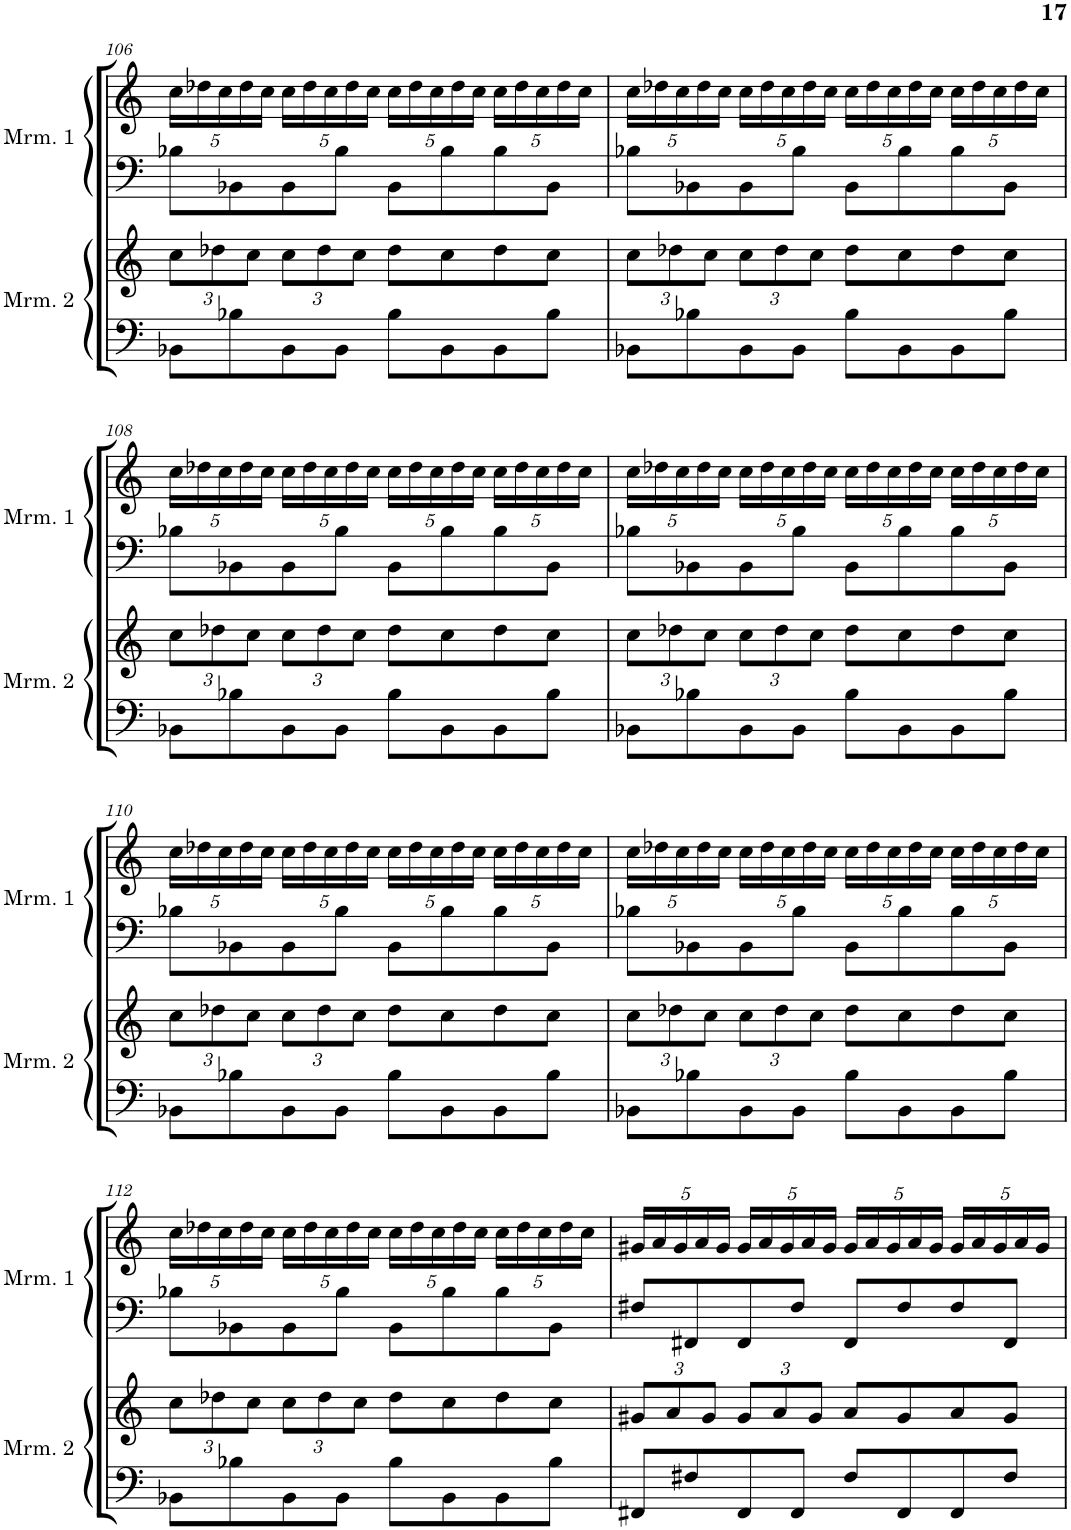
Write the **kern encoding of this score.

**kern	**kern	**kern	**kern
*part4	*part3	*part2	*part1
*staff4	*staff3	*staff2	*staff1
*I"Marimba 2	*I"Marimba 2	*I"Marimba 1	*I"Marimba 1
*I'Mrm. 2	*I'Mrm. 2	*I'Mrm. 1	*I'Mrm. 1
!!LO:PB:g=z
*clefF4	*clefG2	*clefF4	*clefG2
*k[]	*k[]	*k[]	*k[]
*M4/4	*M4/4	*M4/4	*M4/4
*	*Xbrackettup	*	*Xbrackettup
=106	=106	=106	=106
8BB-X\L	12cc\L	8B-X\L	20cc\LL
.	.	.	20dd-X\
.	12dd-X\	.	.
.	.	.	20cc\
8B-X\	.	8BB-X\	.
.	.	.	20dd-\
.	12cc\J	.	.
.	.	.	20cc\JJ
8BB-\	12cc\L	8BB-\	20cc\LL
.	.	.	20dd-\
.	12dd-\	.	.
.	.	.	20cc\
8BB-\J	.	8B-\J	.
.	.	.	20dd-\
.	12cc\J	.	.
.	.	.	20cc\JJ
8B-\L	8dd-\L	8BB-\L	20cc\LL
.	.	.	20dd-\
.	.	.	20cc\
8BB-\	8cc\	8B-\	.
.	.	.	20dd-\
.	.	.	20cc\JJ
8BB-\	8dd-\	8B-\	20cc\LL
.	.	.	20dd-\
.	.	.	20cc\
8B-\J	8cc\J	8BB-\J	.
.	.	.	20dd-\
.	.	.	20cc\JJ
=107	=107	=107	=107
8BB-X\L	12cc\L	8B-X\L	20cc\LL
.	.	.	20dd-X\
.	12dd-X\	.	.
.	.	.	20cc\
8B-X\	.	8BB-X\	.
.	.	.	20dd-\
.	12cc\J	.	.
.	.	.	20cc\JJ
8BB-\	12cc\L	8BB-\	20cc\LL
.	.	.	20dd-\
.	12dd-\	.	.
.	.	.	20cc\
8BB-\J	.	8B-\J	.
.	.	.	20dd-\
.	12cc\J	.	.
.	.	.	20cc\JJ
8B-\L	8dd-\L	8BB-\L	20cc\LL
.	.	.	20dd-\
.	.	.	20cc\
8BB-\	8cc\	8B-\	.
.	.	.	20dd-\
.	.	.	20cc\JJ
8BB-\	8dd-\	8B-\	20cc\LL
.	.	.	20dd-\
.	.	.	20cc\
8B-\J	8cc\J	8BB-\J	.
.	.	.	20dd-\
.	.	.	20cc\JJ
!!LO:LB:g=z
=108	=108	=108	=108
8BB-X\L	12cc\L	8B-X\L	20cc\LL
.	.	.	20dd-X\
.	12dd-X\	.	.
.	.	.	20cc\
8B-X\	.	8BB-X\	.
.	.	.	20dd-\
.	12cc\J	.	.
.	.	.	20cc\JJ
8BB-\	12cc\L	8BB-\	20cc\LL
.	.	.	20dd-\
.	12dd-\	.	.
.	.	.	20cc\
8BB-\J	.	8B-\J	.
.	.	.	20dd-\
.	12cc\J	.	.
.	.	.	20cc\JJ
8B-\L	8dd-\L	8BB-\L	20cc\LL
.	.	.	20dd-\
.	.	.	20cc\
8BB-\	8cc\	8B-\	.
.	.	.	20dd-\
.	.	.	20cc\JJ
8BB-\	8dd-\	8B-\	20cc\LL
.	.	.	20dd-\
.	.	.	20cc\
8B-\J	8cc\J	8BB-\J	.
.	.	.	20dd-\
.	.	.	20cc\JJ
=109	=109	=109	=109
8BB-X\L	12cc\L	8B-X\L	20cc\LL
.	.	.	20dd-X\
.	12dd-X\	.	.
.	.	.	20cc\
8B-X\	.	8BB-X\	.
.	.	.	20dd-\
.	12cc\J	.	.
.	.	.	20cc\JJ
8BB-\	12cc\L	8BB-\	20cc\LL
.	.	.	20dd-\
.	12dd-\	.	.
.	.	.	20cc\
8BB-\J	.	8B-\J	.
.	.	.	20dd-\
.	12cc\J	.	.
.	.	.	20cc\JJ
8B-\L	8dd-\L	8BB-\L	20cc\LL
.	.	.	20dd-\
.	.	.	20cc\
8BB-\	8cc\	8B-\	.
.	.	.	20dd-\
.	.	.	20cc\JJ
8BB-\	8dd-\	8B-\	20cc\LL
.	.	.	20dd-\
.	.	.	20cc\
8B-\J	8cc\J	8BB-\J	.
.	.	.	20dd-\
.	.	.	20cc\JJ
!!LO:LB:g=z
=110	=110	=110	=110
8BB-X\L	12cc\L	8B-X\L	20cc\LL
.	.	.	20dd-X\
.	12dd-X\	.	.
.	.	.	20cc\
8B-X\	.	8BB-X\	.
.	.	.	20dd-\
.	12cc\J	.	.
.	.	.	20cc\JJ
8BB-\	12cc\L	8BB-\	20cc\LL
.	.	.	20dd-\
.	12dd-\	.	.
.	.	.	20cc\
8BB-\J	.	8B-\J	.
.	.	.	20dd-\
.	12cc\J	.	.
.	.	.	20cc\JJ
8B-\L	8dd-\L	8BB-\L	20cc\LL
.	.	.	20dd-\
.	.	.	20cc\
8BB-\	8cc\	8B-\	.
.	.	.	20dd-\
.	.	.	20cc\JJ
8BB-\	8dd-\	8B-\	20cc\LL
.	.	.	20dd-\
.	.	.	20cc\
8B-\J	8cc\J	8BB-\J	.
.	.	.	20dd-\
.	.	.	20cc\JJ
=111	=111	=111	=111
8BB-X\L	12cc\L	8B-X\L	20cc\LL
.	.	.	20dd-X\
.	12dd-X\	.	.
.	.	.	20cc\
8B-X\	.	8BB-X\	.
.	.	.	20dd-\
.	12cc\J	.	.
.	.	.	20cc\JJ
8BB-\	12cc\L	8BB-\	20cc\LL
.	.	.	20dd-\
.	12dd-\	.	.
.	.	.	20cc\
8BB-\J	.	8B-\J	.
.	.	.	20dd-\
.	12cc\J	.	.
.	.	.	20cc\JJ
8B-\L	8dd-\L	8BB-\L	20cc\LL
.	.	.	20dd-\
.	.	.	20cc\
8BB-\	8cc\	8B-\	.
.	.	.	20dd-\
.	.	.	20cc\JJ
8BB-\	8dd-\	8B-\	20cc\LL
.	.	.	20dd-\
.	.	.	20cc\
8B-\J	8cc\J	8BB-\J	.
.	.	.	20dd-\
.	.	.	20cc\JJ
!!LO:LB:g=z
=112	=112	=112	=112
8BB-X\L	12cc\L	8B-X\L	20cc\LL
.	.	.	20dd-X\
.	12dd-X\	.	.
.	.	.	20cc\
8B-X\	.	8BB-X\	.
.	.	.	20dd-\
.	12cc\J	.	.
.	.	.	20cc\JJ
8BB-\	12cc\L	8BB-\	20cc\LL
.	.	.	20dd-\
.	12dd-\	.	.
.	.	.	20cc\
8BB-\J	.	8B-\J	.
.	.	.	20dd-\
.	12cc\J	.	.
.	.	.	20cc\JJ
8B-\L	8dd-\L	8BB-\L	20cc\LL
.	.	.	20dd-\
.	.	.	20cc\
8BB-\	8cc\	8B-\	.
.	.	.	20dd-\
.	.	.	20cc\JJ
8BB-\	8dd-\	8B-\	20cc\LL
.	.	.	20dd-\
.	.	.	20cc\
8B-\J	8cc\J	8BB-\J	.
.	.	.	20dd-\
.	.	.	20cc\JJ
=113	=113	=113	=113
8FF#X/L	12g#X/L	8F#X/L	20g#X/LL
.	.	.	20a/
.	12a/	.	.
.	.	.	20g#/
8F#X/	.	8FF#X/	.
.	.	.	20a/
.	12g#/J	.	.
.	.	.	20g#/JJ
8FF#/	12g#/L	8FF#/	20g#/LL
.	.	.	20a/
.	12a/	.	.
.	.	.	20g#/
8FF#/J	.	8F#/J	.
.	.	.	20a/
.	12g#/J	.	.
.	.	.	20g#/JJ
8F#/L	8a/L	8FF#/L	20g#/LL
.	.	.	20a/
.	.	.	20g#/
8FF#/	8g#/	8F#/	.
.	.	.	20a/
.	.	.	20g#/JJ
8FF#/	8a/	8F#/	20g#/LL
.	.	.	20a/
.	.	.	20g#/
8F#/J	8g#/J	8FF#/J	.
.	.	.	20a/
.	.	.	20g#/JJ
=	=	=	=
*-	*-	*-	*-
